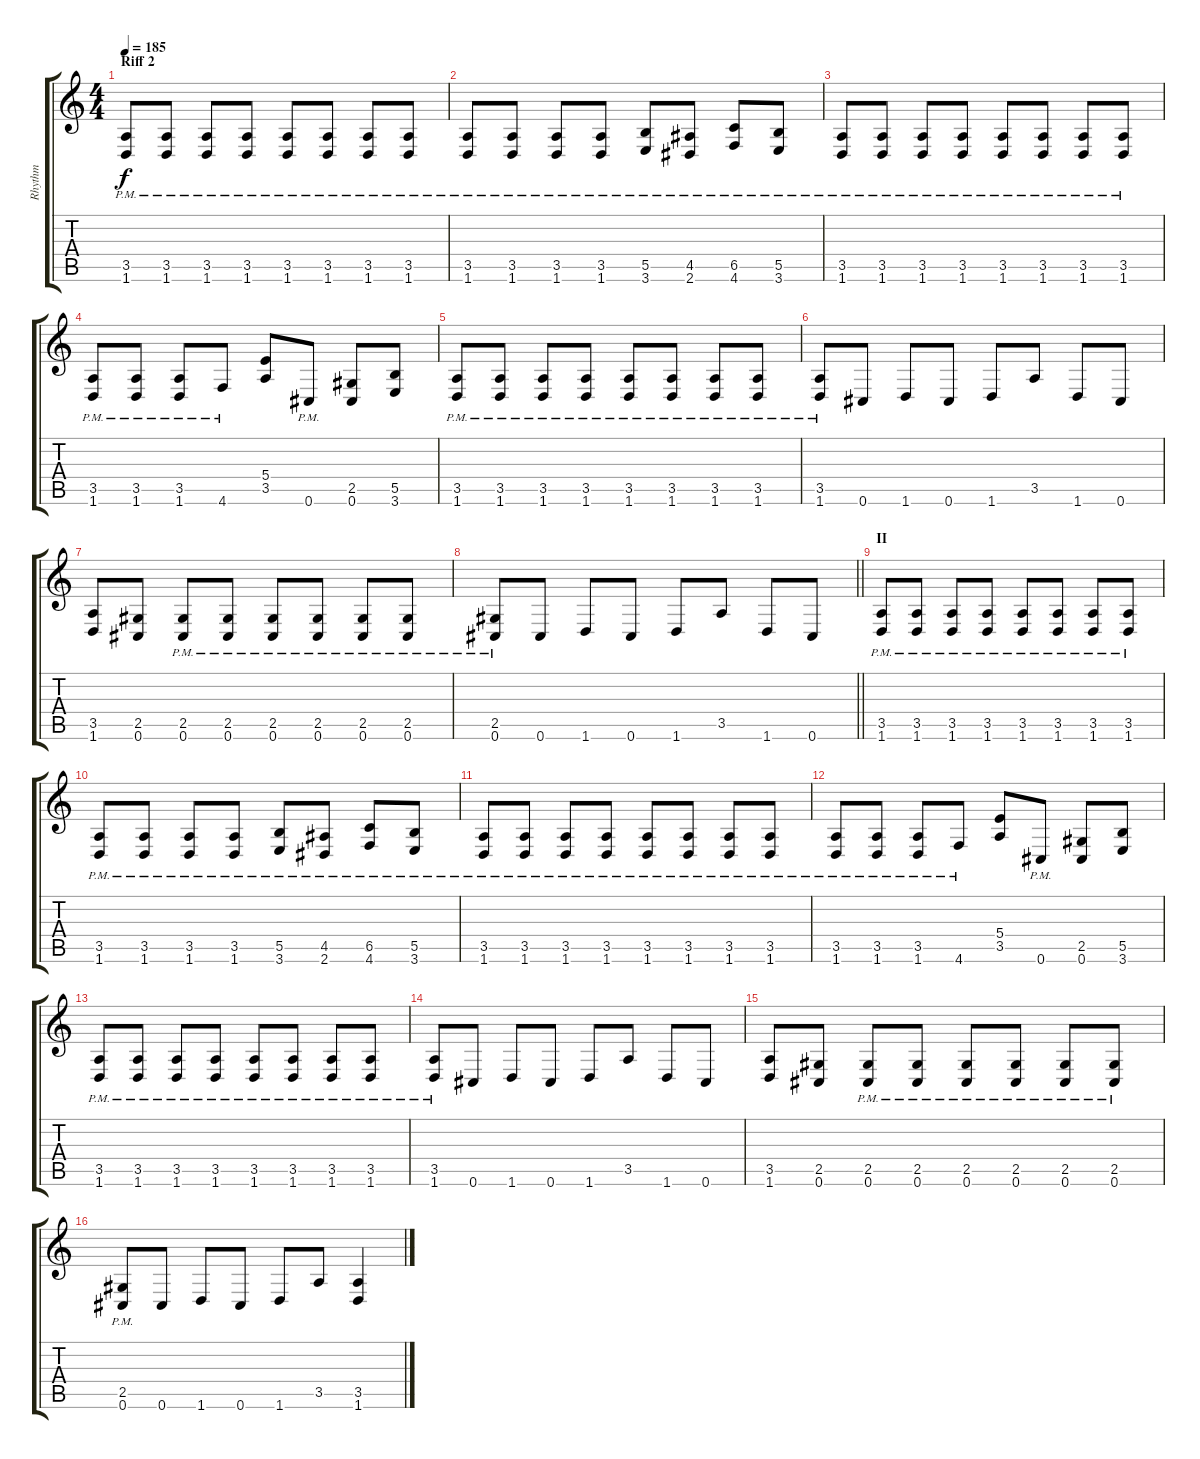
\track ("Rhythm" "Rhythm") {instrument distortionguitar}
\staff {score tabs}
\tuning (Db4 Ab3 E3 B2 Gb2 Db2) {hide}
\ts (4 4)
\section ("" "Riff 2")
\tempo 185
\clef g2
\ks c
(3.5{pm} 1.6{pm}).8{dy f} (3.5{pm} 1.6{pm}).8 (3.5{pm} 1.6{pm}).8 (3.5{pm} 1.6{pm}).8 (3.5{pm} 1.6{pm}).8 (3.5{pm} 1.6{pm}).8 (3.5{pm} 1.6{pm}).8 (3.5{pm} 1.6{pm}).8 |
(3.5{pm} 1.6{pm}).8 (3.5{pm} 1.6{pm}).8 (3.5{pm} 1.6{pm}).8 (3.5{pm} 1.6{pm}).8 (5.5{pm} 3.6{pm}).8 (4.5{pm} 2.6{pm}).8 (6.5{pm} 4.6{pm}).8 (5.5{pm} 3.6{pm}).8 |
(3.5{pm} 1.6{pm}).8 (3.5{pm} 1.6{pm}).8 (3.5{pm} 1.6{pm}).8 (3.5{pm} 1.6{pm}).8 (3.5{pm} 1.6{pm}).8 (3.5{pm} 1.6{pm}).8 (3.5{pm} 1.6{pm}).8 (3.5{pm} 1.6{pm}).8 |
(3.5{pm} 1.6{pm}).8 (3.5{pm} 1.6{pm}).8 (3.5{pm} 1.6{pm}).8 4.6{pm}.8 (5.4 3.5).8 0.6{pm}.8 (2.5 0.6).8 (5.5 3.6).8 |
(3.5{pm} 1.6{pm}).8 (3.5{pm} 1.6{pm}).8 (3.5{pm} 1.6{pm}).8 (3.5{pm} 1.6{pm}).8 (3.5{pm} 1.6{pm}).8 (3.5{pm} 1.6{pm}).8 (3.5{pm} 1.6{pm}).8 (3.5{pm} 1.6{pm}).8 |
(3.5{pm} 1.6{pm}).8 0.6.8 1.6.8 0.6.8 1.6.8 3.5.8 1.6.8 0.6.8 |
(3.5 1.6).8 (2.5 0.6).8 (2.5{pm} 0.6{pm}).8 (2.5{pm} 0.6{pm}).8 (2.5{pm} 0.6{pm}).8 (2.5{pm} 0.6{pm}).8 (2.5{pm} 0.6{pm}).8 (2.5{pm} 0.6{pm}).8 |
\barLineRight lightlight
(2.5{pm} 0.6{pm}).8 0.6.8 1.6.8 0.6.8 1.6.8 3.5.8 1.6.8 0.6.8 |
\section ("" "II")
(3.5{pm} 1.6{pm}).8 (3.5{pm} 1.6{pm}).8 (3.5{pm} 1.6{pm}).8 (3.5{pm} 1.6{pm}).8 (3.5{pm} 1.6{pm}).8 (3.5{pm} 1.6{pm}).8 (3.5{pm} 1.6{pm}).8 (3.5{pm} 1.6{pm}).8 |
(3.5{pm} 1.6{pm}).8 (3.5{pm} 1.6{pm}).8 (3.5{pm} 1.6{pm}).8 (3.5{pm} 1.6{pm}).8 (5.5{pm} 3.6{pm}).8 (4.5{pm} 2.6{pm}).8 (6.5{pm} 4.6{pm}).8 (5.5{pm} 3.6{pm}).8 |
(3.5{pm} 1.6{pm}).8 (3.5{pm} 1.6{pm}).8 (3.5{pm} 1.6{pm}).8 (3.5{pm} 1.6{pm}).8 (3.5{pm} 1.6{pm}).8 (3.5{pm} 1.6{pm}).8 (3.5{pm} 1.6{pm}).8 (3.5{pm} 1.6{pm}).8 |
(3.5{pm} 1.6{pm}).8 (3.5{pm} 1.6{pm}).8 (3.5{pm} 1.6{pm}).8 4.6{pm}.8 (5.4 3.5).8 0.6{pm}.8 (2.5 0.6).8 (5.5 3.6).8 |
(3.5{pm} 1.6{pm}).8 (3.5{pm} 1.6{pm}).8 (3.5{pm} 1.6{pm}).8 (3.5{pm} 1.6{pm}).8 (3.5{pm} 1.6{pm}).8 (3.5{pm} 1.6{pm}).8 (3.5{pm} 1.6{pm}).8 (3.5{pm} 1.6{pm}).8 |
(3.5{pm} 1.6{pm}).8 0.6.8 1.6.8 0.6.8 1.6.8 3.5.8 1.6.8 0.6.8 |
(3.5 1.6).8 (2.5 0.6).8 (2.5{pm} 0.6{pm}).8 (2.5{pm} 0.6{pm}).8 (2.5{pm} 0.6{pm}).8 (2.5{pm} 0.6{pm}).8 (2.5{pm} 0.6{pm}).8 (2.5{pm} 0.6{pm}).8 |
(2.5{pm} 0.6{pm}).8 0.6.8 1.6.8 0.6.8 1.6.8 3.5.8 (3.5 1.6).4
